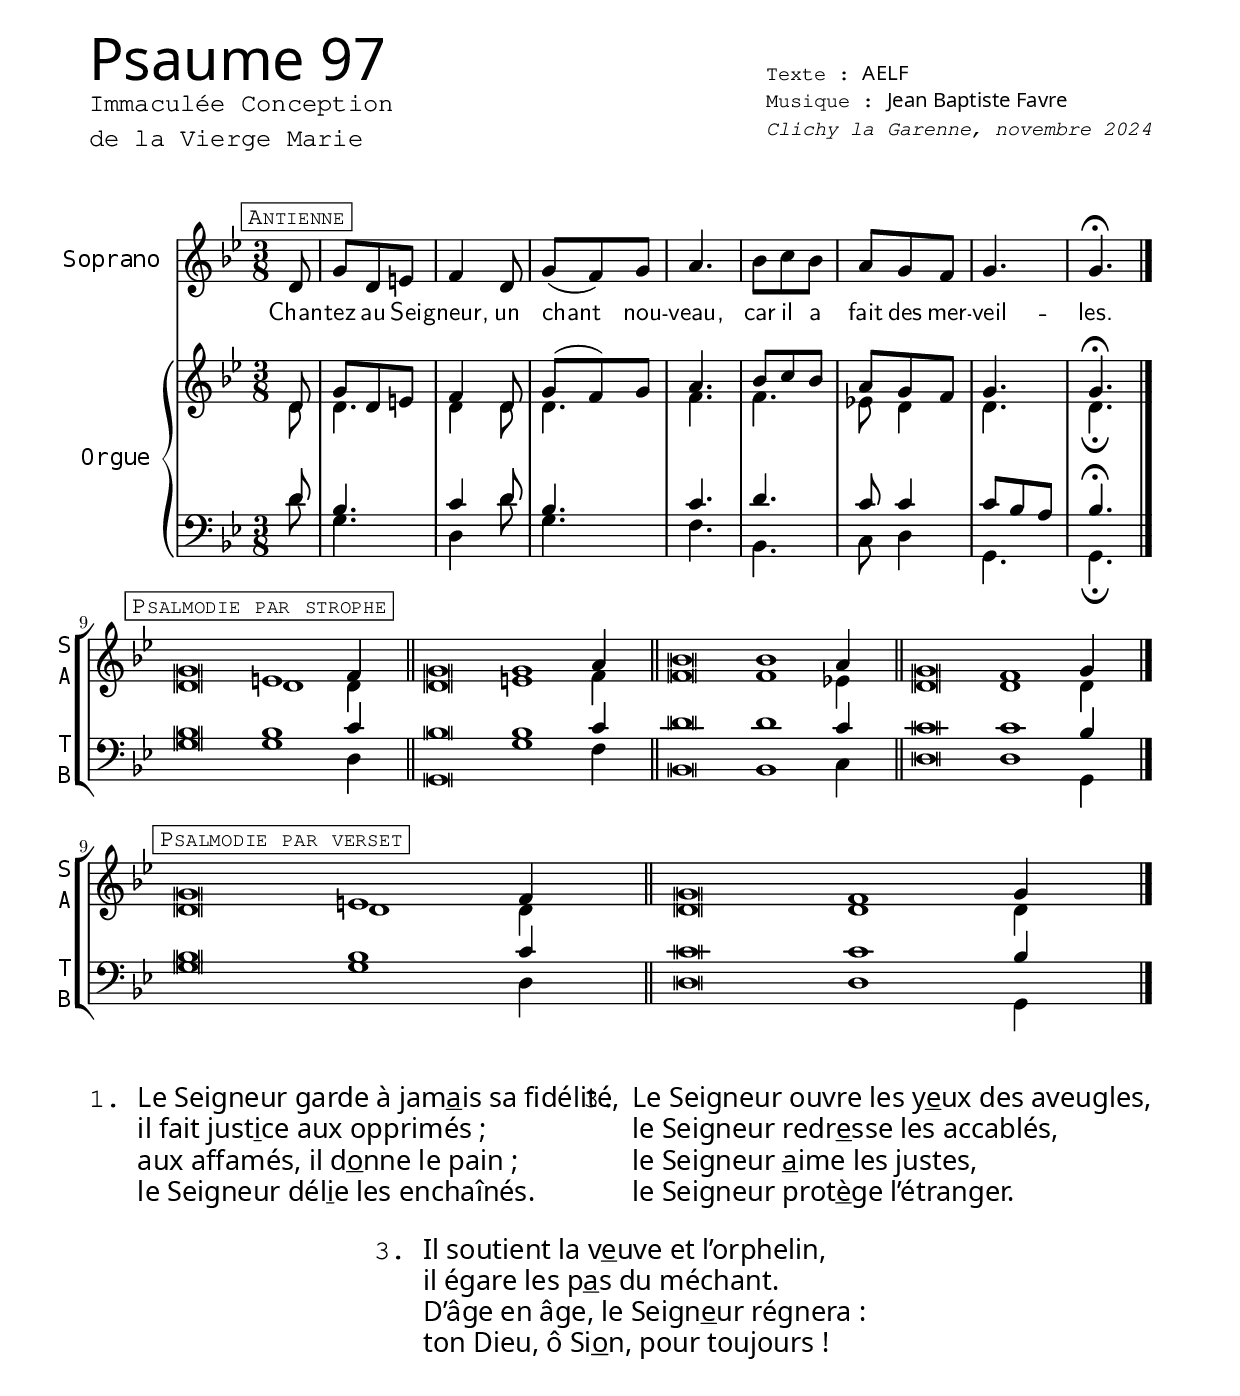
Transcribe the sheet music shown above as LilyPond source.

\version "2.18.2"
\language "english"
\include "../libs/commonFunctions.ily"

tempoVerseRallentando = {
  \set Score.tempoHideNote = ##t
  \tempo 4=60
}
tempoVerseAcelerando = {
  \set Score.tempoHideNote = ##t
  \tempo 2=120
}

scoreHeader = \header {
  title = "Psaume 97"
  subtitle = \markup { \column { "Immaculée Conception" "de la Vierge Marie" } }
  composer = "Jean Baptiste Favre"
  poet = "AELF"
  date = "Clichy la Garenne, novembre 2024"
}

global = {
  \time 3/8
  \key g \minor
}

%%%%%%%%%%%%%%%%%%%%%%%%%%%%%%
%%%%%%%%%% Antiphon %%%%%%%%%%
%%%%%%%%%%%%%%%%%%%%%%%%%%%%%%
antiphonRythm = {
    \partial 8 s8
    s4.*8
    \bar "|." \break
}
antiphonMusicSoprano = \relative c' {
  \markCustom "Antienne"
  d8 g d e f4 d8 g (f) g a4. bf8 c bf a g f g4. g4.
  }


antiphonMusicAlto = \relative c' {
  d8 d4. d4 d8 d4. f4. f4. ef!8 d4 d4. d4.
  }

antiphonMusicTenor =  \relative c' {
  d8 bf4. c4 d8 bf4. c4. d4. c8 c4 c8 bf a bf4.
  }

antiphonMusicBass =  \relative c' {
  d8 g,4. d4 d'8 g,4. f4. bf,4. c8 d4 g,4. g4.
  }
antiphonLyrics = \lyricmode {
    Chan -- tez au Sei --  gneur, un chant__ nou -- veau,
    car il a fait des mer -- veil -- les.
  }

antiphonLyricsSoprano = \antiphonLyrics
antiphonLyricsAlto = \antiphonLyrics
antiphonLyricsTenor = \antiphonLyrics
antiphonLyricsBass = \antiphonLyrics

%%%%%%%%%%%%%%%%%%%%%%%%%%%%%%%%%%%%%%%%%%%%%%
%%%%%%%%%%          Verses          %%%%%%%%%%
%%%%%%%%%%%%%%%%%%%%%%%%%%%%%%%%%%%%%%%%%%%%%%
verseStropheRythm = {
  \accidentalStyle forget
  \once \override Score.RehearsalMark.break-align-symbols = #'(clef)
  \markCustom "Psalmodie par strophe" \cadenzaOn
  \tempoVerseAcelerando s\breve s1 \tempoVerseRallentando s4 \bar "||"
  \tempoVerseAcelerando s\breve s1 \tempoVerseRallentando s4 \bar "||"
  \tempoVerseAcelerando s\breve s1 \tempoVerseRallentando s4 \bar "||"
  \tempoVerseAcelerando s\breve s1 \tempoVerseRallentando s4 \bar "|." \break

  \markCustom "Psalmodie par verset" \cadenzaOn
  \tempoVerseAcelerando s\breve s1 \tempoVerseRallentando s4 \bar "||"
  \tempoVerseAcelerando s\breve s1 \tempoVerseRallentando s4 \bar "|."
}
verseStropheMusicSoprano = \relative c'' {
  g\breve e1 f4
  g\breve g1 a4
  bf\breve bf1 a4
  g\breve f1 g4

  g\breve e1 f4
  g\breve f1 g4
  }
verseStropheMusicAlto = \relative c' {
  d\breve d1 d4
  d\breve e!1 f4
  f\breve f1 ef4
  d\breve d1 d4

  d\breve d1 d4
  d\breve d1 d4
  }

verseStropheMusicTenor = \relative c' {
  bf\breve bf1 c4
  bf\breve bf1 c4
  d\breve d1 c4
  c\breve c1 bf4

  bf\breve bf1 c4
  c\breve c1 bf4
  }

verseStropheMusicBass = \relative c' {
  g\breve g1 d4
  g,\breve g'1 f4
  bf,\breve bf1 c4
  d\breve d1 g,4

  g'\breve g1 d4
  d\breve d1 g,4
  }

verseLyrics = \markuplist {
  \override #'(font-family . sans)
  \override #'(font-size . 1.5)
  \column {
    \fill-line {
      \left-column{
        \concat { \typewriter "1. " "Le Seigneur garde à jam" \underline a "is sa fidélité,"}
        \concat { \typewriter "   " "il fait just" \underline i "ce aux opprimés ;"}
        \concat { \typewriter "   " "aux affamés, il d" \underline o "nne le pain ;"}
        \concat { \typewriter "   " "le Seigneur dél" \underline i "e les enchaînés."}
      }
      \hspace #1
      \left-column{
        \concat { \typewriter "3. " "Le Seigneur ouvre les y" \underline e "ux des aveugles,"}
        \concat { \typewriter "   " "le Seigneur redr" \underline e "sse les accablés,"}
        \concat { \typewriter "   " "le Seigneur " \underline a "ime les justes,"}
        \concat { \typewriter "   " "le Seigneur prot" \underline è "ge l’étranger."}
      }
    }
    \vspace #1
    \fill-line {
      \column {
        \concat { \typewriter "3. " "Il soutient la v" \underline e "uve et l’orphelin,"}
        \concat { \typewriter "   " "il égare les p" \underline a "s du méchant."}
        \concat { \typewriter "   " "D’âge en âge, le Seign" \underline e "ur régnera :"}
        \concat { \typewriter "   " "ton Dieu, ô Si" \underline o "n, pour toujours !"}
      }
    }
  }
}

%%%%%%%%%%%%%%%%%%%%%%%%%%%%%%%%%%%%%%%%%%%%%%%%%%%%%%%%%%%%%%%%%%%%%
%%%%%%%%%%%%%%%%%%%          Draw score          %%%%%%%%%%%%%%%%%%%%
%%%%%%%%%%%%%%%%%%%%%%%%%%%%%%%%%%%%%%%%%%%%%%%%%%%%%%%%%%%%%%%%%%%%%
% Load Piano settings & layout
partition = {
  <<
    % Antienne à 4 voix mixtes
    %\include "../libs/layouts/commonAntiphonFourVoices.ily"
    \new ChoirStaff = "Antophon4Voices" <<
      \new Staff = "AntiphonSopranoStaff" <<
        \once \override Staff.VerticalAxisGroup.remove-first = ##t
        \set Staff.instrumentName = "Soprano"
        \clef "treble"
        \new Dynamics \antiphonRythm
        \new Voice = "antiphonSoprano" { \global \antiphonMusicSoprano \fermata }
        \new Lyrics \lyricsto "antiphonSoprano" { \antiphonLyricsSoprano }
      >>
    >>
    \new PianoStaff
    <<
      \set PianoStaff.instrumentName = #"Orgue"
      \new Staff <<
        \set Staff.printPartCombineTexts = ##f
        \once \override Staff.VerticalAxisGroup.remove-first = ##t
        \clef treble
        \new Voice = "soprani" {\global \voiceOne \antiphonMusicSoprano \fermata }
        \new Voice = "alti" {\global \voiceTwo \antiphonMusicAlto \fermata }
      >>
      \new Staff <<
        \set Staff.printPartCombineTexts = ##f
        \once \override Staff.VerticalAxisGroup.remove-first = ##t
        \clef bass
        \new Voice = "tenors" {\global \voiceThree \antiphonMusicTenor \fermata }
        \new Voice = "bass" {\global \voiceFour \antiphonMusicBass \fermata }
      >>
    >>
    \new ChoirStaff = "versePsalmody"
    <<
      \new Staff = "verseSopranoAlto" <<
        \set Staff.shortInstrumentName = \markup { \right-column { "S" "A" } }
        \once \override Staff.VerticalAxisGroup.remove-first = ##t
        \global
        \clef treble
        \new Dynamics { \silence \antiphonMusicSoprano \verseStropheRythm }
        \new Voice = "verseSoprano" << \voiceOne {\silence \antiphonMusicSoprano  \verseStropheMusicSoprano } >>
        \new Voice = "verseAlto" << \voiceTwo {\silence \antiphonMusicSoprano  \verseStropheMusicAlto } >>
      >>
      \new Staff = "verseTenorBass" <<
        \set Staff.shortInstrumentName = \markup { \right-column { "T" "B" } }
        \once \override Staff.VerticalAxisGroup.remove-first = ##t
        \global
        \clef bass
        \new Dynamics {\silence \antiphonMusicSoprano \verseStropheRythm}
        \new Voice = "verseTenor" << \voiceOne {\silence \antiphonMusicSoprano  \verseStropheMusicTenor } >>
        \new Voice = "verseBass" << \voiceTwo {\silence \antiphonMusicSoprano  \verseStropheMusicBass } >>
      >>
    >>
  >>
}
%%%%%%%%%%%%% PARTITION VISUELLE %%%%%%%%%%%%%
% PDF output
\paper {
  top-margin = 1.5\cm
  bottom-margin = 1.5\cm
  left-margin = 1.5\cm
  right-margin = 1.5\cm
  markup-system-spacing = #'((basic-distance . 10)
     (minimum-distance . 10)
     (padding . 5)
     (stretchability . 5))
  #(define fonts
    (set-global-fonts
     #:music "emmentaler"
     #:brace "emmentaler"
     #:roman "Latin Modern Roman"
     #:sans "Cantarell"
  ))
  #(include-special-characters)
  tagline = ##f
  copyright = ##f
  scoreTitleMarkup = \markup \columns {
    \fill-line {
      \column {
        \line {
          \left-column {
            \fontsize #8 \sans \fromproperty #'header:title
            \fontsize #1 \typewriter \fromproperty #'header:subtitle
          }
        }
      }
      \column {
        \line {
          \fontsize #-1
          \left-column {
            \line { \concat { \typewriter "Texte&nbsp;: " \sans \fromproperty #'header:poet \bold " " } }
            \line { \concat { \typewriter "Musique&nbsp;: " \sans \fromproperty #'header:composer \bold " " } }
            \typewriter \italic \fromproperty #'header:date
          }
        }
      }
    }
  }
}

\score {
  \partition
  \layout {
      ragged-last = ##f
      \context {
          \Staff
          \RemoveEmptyStaves
          \override NoteHead.style = #'altdefault
          \override InstrumentName.font-name = #"Monospace Regular"
      }
      \context {
          \PianoStaff
          \RemoveEmptyStaves
          \override NoteHead.style = #'altdefault
          \override InstrumentName.font-name = #"Monospace Regular"
      }
      \context {
          \ChoirStaff
          \RemoveEmptyStaves
          \override NoteHead.style = #'altdefault
          \override InstrumentName.font-name = #"Monospace Regular"
      }
      \override LyricText.font-name = #"Latin Modern Sans"
      \override Score.RehearsalMark.font-family = #'typewriter
  }
  \scoreHeader
}
\verseLyrics